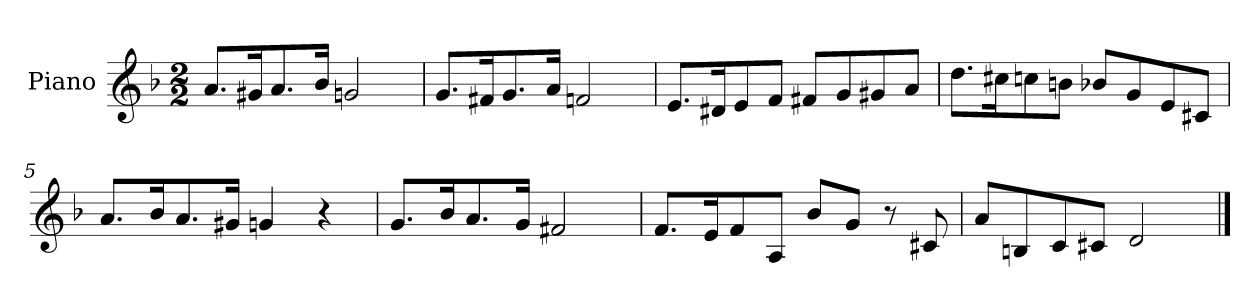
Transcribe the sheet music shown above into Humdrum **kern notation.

**kern
*part1
*staff1
*I"Piano
*I'Pno
*clefG2
*k[b-]
*M2/2
=1
8.a/L
16g#X/K
8.a/
16b-/Jk
2gn/
=2
8.g/L
16f#X/K
8.g/
16a/Jk
2fn/
=3
8.e/L
16d#X/K
8e/
8f/J
8f#X/L
8g/
8g#X/
8a/J
=4
8.dd\L
16cc#X\K
8ccn\
8bn\J
8b-X/L
8g/
8e/
8c#X/J
=5
8.a/L
16b-/K
8.a/
16g#X/Jk
4gn/
4r
=6
8.g/L
16b-/K
8.a/
16g/Jk
2f#X/
=7
8.f/L
16e/K
8f/
8A/J
8b-/L
8g/J
8r
8c#X/
=8
8a/L
8Bn/
8c/
8c#X/J
2d/
==
*-
